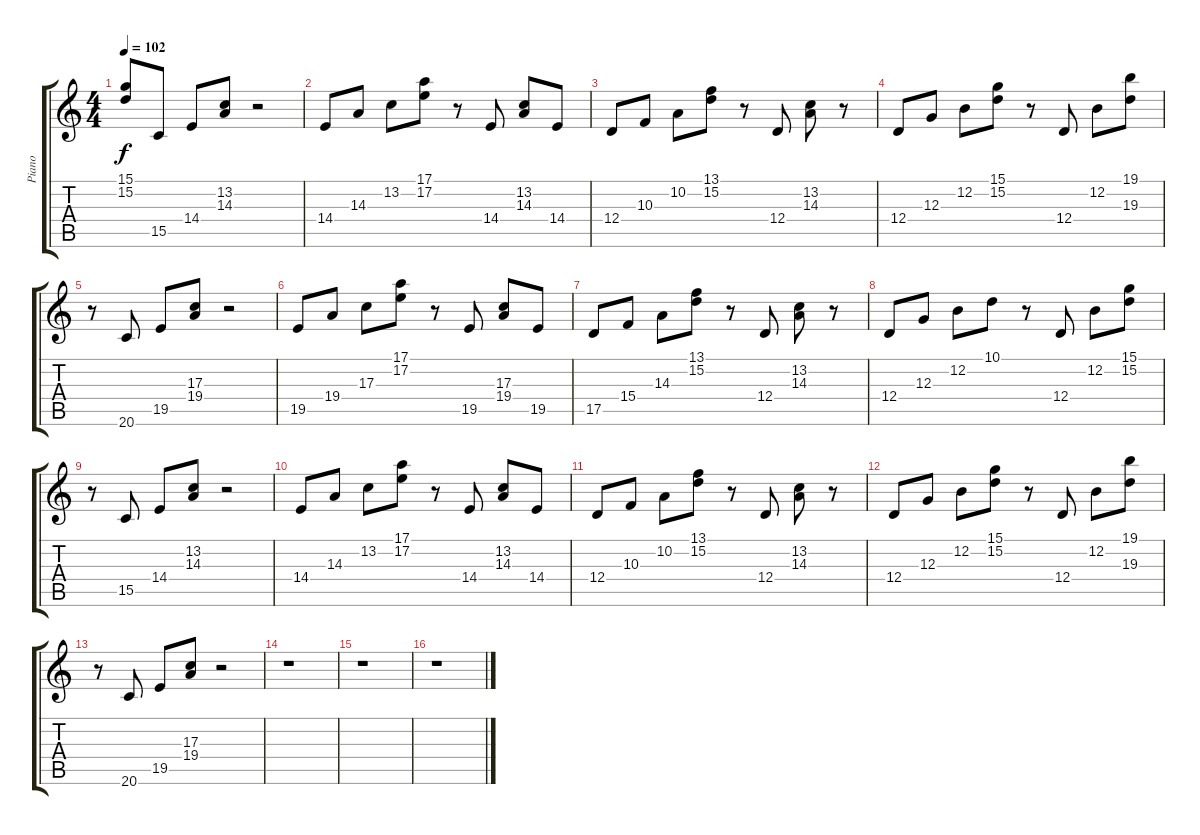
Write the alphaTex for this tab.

\track ("Piano" "Piano") {instrument acousticgrandpiano}
\staff {score tabs}
\tuning (E4 B3 G3 D3 A2 E2) {hide}
\ts (4 4)
\tempo 102
\clef g2
\ks c
(15.1{t} 15.2{t}).8{dy f} 15.5.8 14.4.8 (13.2 14.3).8 r.2 |
14.4.8 14.3.8 13.2.8 (17.1 17.2).8 r.8 14.4.8 (13.2 14.3).8 14.4.8 |
12.4.8 10.3.8 10.2.8 (13.1 15.2).8 r.8 12.4.8 (13.2 14.3).8 r.8 |
12.4.8 12.3.8 12.2.8 (15.1 15.2).8 r.8 12.4.8 12.2.8 (19.1 19.3).8 |
r.8 20.6.8 19.5.8 (17.3 19.4).8 r.2 |
19.5.8 19.4.8 17.3.8 (17.1 17.2).8 r.8 19.5.8 (17.3 19.4).8 19.5.8 |
17.5.8 15.4.8 14.3.8 (13.1 15.2).8 r.8 12.4.8 (13.2 14.3).8 r.8 |
12.4.8 12.3.8 12.2.8 10.1.8 r.8 12.4.8 12.2.8 (15.1 15.2).8 |
r.8 15.5.8 14.4.8 (13.2 14.3).8 r.2 |
14.4.8 14.3.8 13.2.8 (17.1 17.2).8 r.8 14.4.8 (13.2 14.3).8 14.4.8 |
12.4.8 10.3.8 10.2.8 (13.1 15.2).8 r.8 12.4.8 (13.2 14.3).8 r.8 |
12.4.8 12.3.8 12.2.8 (15.1 15.2).8 r.8 12.4.8 12.2.8 (19.1 19.3).8 |
r.8 20.6.8 19.5.8 (17.3 19.4).8 r.2 |
r.1 |
r.1 |
r.1
